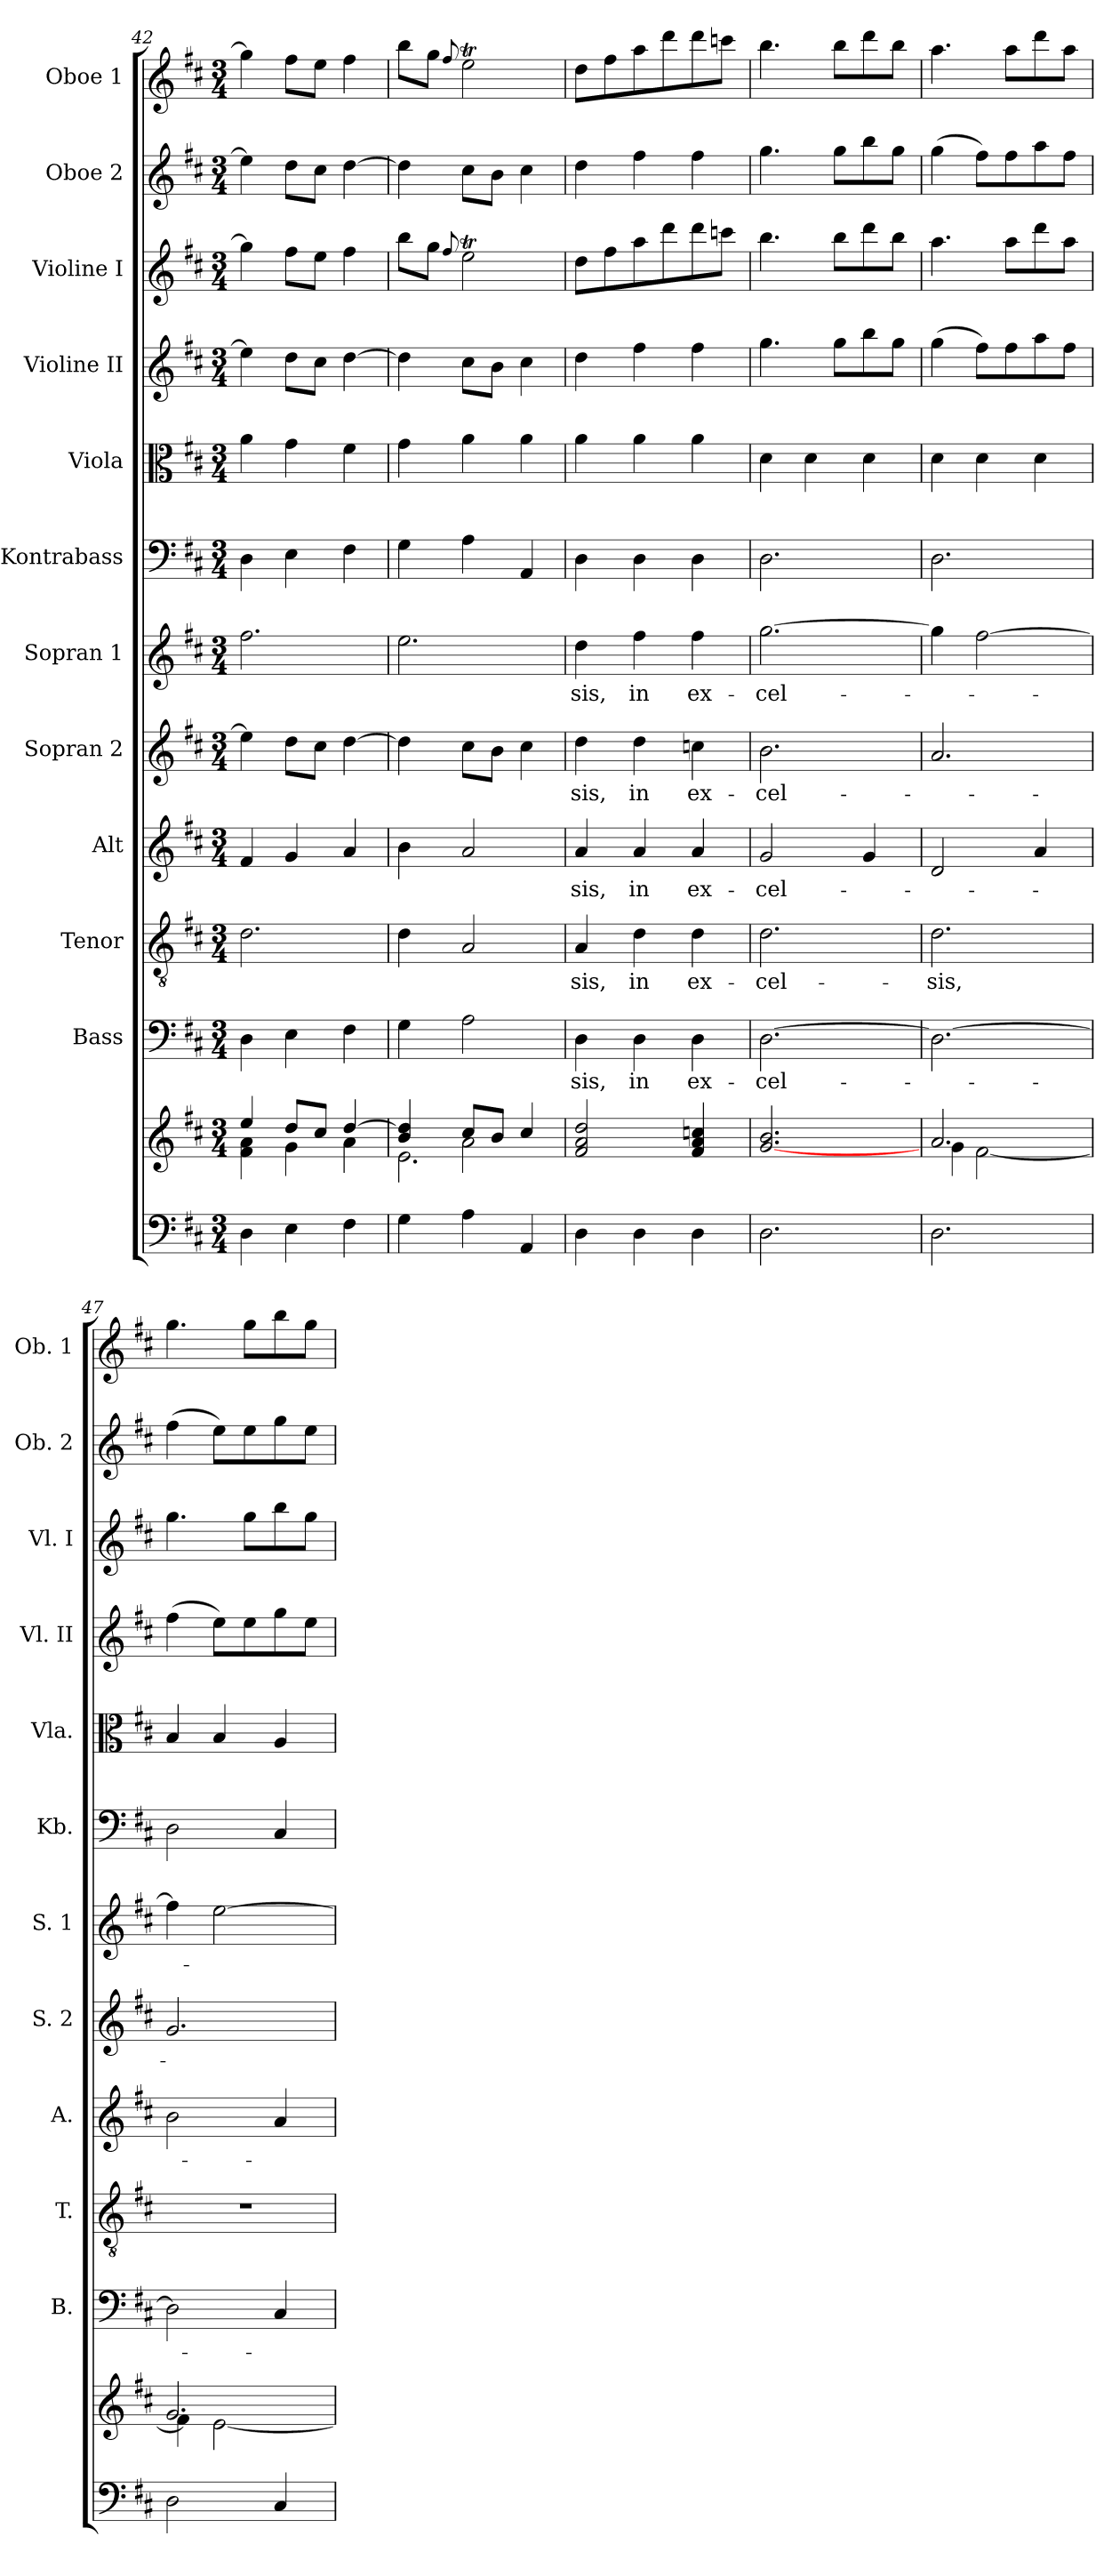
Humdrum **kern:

**kern	**kern	**kern	**text	**kern	**text	**kern	**text	**kern	**text	**kern	**text	**kern	**kern	**kern	**kern	**kern	**kern
*part12	*part12	*part11	*part11	*part10	*part10	*part9	*part9	*part8	*part8	*part7	*part7	*part6	*part5	*part4	*part3	*part2	*part1
*staff13	*staff12	*staff11	*staff11	*staff10	*staff10	*staff9	*staff9	*staff8	*staff8	*staff7	*staff7	*staff6	*staff5	*staff4	*staff3	*staff2	*staff1
*	*	*I"Bass	*	*I"Tenor	*	*I"Alt	*	*I"Sopran 2	*	*I"Sopran 1	*	*I"Kontrabass	*I"Viola	*I"Violine II	*I"Violine I	*I"Oboe 2	*I"Oboe 1
*	*	*I'B.	*	*I'T.	*	*I'A.	*	*I'S. 2	*	*I'S. 1	*	*I'Kb.	*I'Vla.	*I'Vl. II	*I'Vl. I	*I'Ob. 2	*I'Ob. 1
*clefF4	*clefG2	*clefF4	*	*clefGv2	*	*clefG2	*	*clefG2	*	*clefG2	*	*clefF4	*clefC3	*clefG2	*clefG2	*clefG2	*clefG2
*	*	*	*	*	*	*	*	*	*	*	*	*ITrd7c12	*	*	*	*	*
*k[f#c#]	*k[f#c#]	*k[f#c#]	*	*k[f#c#]	*	*k[f#c#]	*	*k[f#c#]	*	*k[f#c#]	*	*k[f#c#]	*k[f#c#]	*k[f#c#]	*k[f#c#]	*k[f#c#]	*k[f#c#]
*D:	*D:	*D:	*	*D:	*	*D:	*	*D:	*	*D:	*	*D:	*D:	*D:	*D:	*D:	*D:
*M3/4	*M3/4	*M3/4	*	*M3/4	*	*M3/4	*	*M3/4	*	*M3/4	*	*M3/4	*M3/4	*M3/4	*M3/4	*M3/4	*M3/4
=42	=42	=42	=42	=42	=42	=42	=42	=42	=42	=42	=42	=42	=42	=42	=42	=42	=42
*	*^	*	*	*	*	*	*	*	*	*	*	*	*	*	*	*	*
4D\	4ee/	4f#\ 4a\	4D\	.	2.d\	.	4f#/	.	4ee\]	.	2.ff#\	.	4DD\	4a\	4ee\]	4gg\]	4ee\]	4gg\]
4E\	8dd/L	4g\	4E\	.	.	.	4g/	.	8dd\L	.	.	.	4EE\	4g\	8dd\L	8ff#\L	8dd\L	8ff#\L
.	8cc#/J	.	.	.	.	.	.	.	8cc#\J	.	.	.	.	.	8cc#\J	8ee\J	8cc#\J	8ee\J
4F#\	[>4dd/	4a\	4F#\	.	.	.	4a/	.	[4dd\	.	.	.	4FF#\	4f#\	[4dd\	4ff#\	[4dd\	4ff#\
=43	=43	=43	=43	=43	=43	=43	=43	=43	=43	=43	=43	=43	=43	=43	=43	=43	=43	=43
*	*	*^	*	*	*	*	*	*	*	*	*	*	*	*	*	*	*	*
4G\	4b/ 4dd/]	2.e\	4ryy	4G\	.	4d\	.	4b\	.	4dd\]	.	2.ee\	.	4GG\	4g\	4dd\]	8bb\L	4dd\]	8bb\L
.	.	.	.	.	.	.	.	.	.	.	.	.	.	.	.	.	8gg\J	.	8gg\J
.	.	.	.	.	.	.	.	.	.	.	.	.	.	.	.	.	8qqff#/	.	8qqff#/
4A\	8cc#/L	.	2a\	2A\	.	2A/	.	2a/	.	8cc#\L	.	.	.	4AA\	4a\	8cc#\L	2eeT\	8cc#\L	2eeT\
.	8b/J	.	.	.	.	.	.	.	.	8b\J	.	.	.	.	.	8b\J	.	8b\J	.
4AA/	4cc#/	.	.	.	.	.	.	.	.	4cc#\	.	.	.	4AAA/	4a\	4cc#\	.	4cc#\	.
*	*v	*v	*v	*	*	*	*	*	*	*	*	*	*	*	*	*	*	*	*
=44	=44	=44	=44	=44	=44	=44	=44	=44	=44	=44	=44	=44	=44	=44	=44	=44	=44
!	!	!	!LO:LY:b	!	!LO:LY:b	!	!LO:LY:b	!	!LO:LY:b	!	!LO:LY:b	!	!	!	!	!	!
4D\	2f#/ 2a/ 2dd/	4D\	-sis,	4A/	-sis,	4a/	-sis,	4dd\	-sis,	4dd\	-sis,	4DD\	4a\	4dd\	8dd\L	4dd\	8dd\L
.	.	.	.	.	.	.	.	.	.	.	.	.	.	.	8ff#\	.	8ff#\
!	!	!	!LO:LY:b	!	!LO:LY:b	!	!LO:LY:b	!	!LO:LY:b	!	!LO:LY:b	!	!	!	!	!	!
4D\	.	4D\	in	4d\	in	4a/	in	4dd\	in	4ff#\	in	4DD\	4a\	4ff#\	8aa\	4ff#\	8aa\
.	.	.	.	.	.	.	.	.	.	.	.	.	.	.	8ddd\	.	8ddd\
!	!	!	!LO:LY:b	!	!LO:LY:b	!	!LO:LY:b	!	!LO:LY:b	!	!LO:LY:b	!	!	!	!	!	!
4D\	4f#/ 4a/ 4ccn/	4D\	ex-	4d\	ex-	4a/	ex-	4ccn\	ex-	4ff#\	ex-	4DD\	4a\	4ff#\	8ddd\	4ff#\	8ddd\
.	.	.	.	.	.	.	.	.	.	.	.	.	.	.	8cccn\J	.	8cccn\J
=45	=45	=45	=45	=45	=45	=45	=45	=45	=45	=45	=45	=45	=45	=45	=45	=45	=45
!	!	!	!LO:LY:b	!	!LO:LY:b	!	!LO:LY:b	!	!LO:LY:b	!	!LO:LY:b	!	!	!	!	!	!
2.D\	[2.g/ 2.b/	[2.D\	-cel-	2.d\	-cel-	2g/	-cel-	2.b\	-cel-	[2.gg\	-cel-	2.DD\	4d\	4.gg\	4.bb\	4.gg\	4.bb\
.	.	.	.	.	.	.	.	.	.	.	.	.	4d\	.	.	.	.
.	.	.	.	.	.	.	.	.	.	.	.	.	.	8gg\L	8bb\L	8gg\L	8bb\L
.	.	.	.	.	.	4g/	.	.	.	.	.	.	4d\	8bb\	8ddd\	8bb\	8ddd\
.	.	.	.	.	.	.	.	.	.	.	.	.	.	8gg\J	8bb\J	8gg\J	8bb\J
=46	=46	=46	=46	=46	=46	=46	=46	=46	=46	=46	=46	=46	=46	=46	=46	=46	=46
*	*^	*	*	*	*	*	*	*	*	*	*	*	*	*	*	*	*
!	!	!	!	!	!	!LO:LY:b	!	!	!	!	!	!	!	!	!	!	!	!
2.D\	2.a/	4g\	2.D\_	.	2.d\	-sis,	2d/	.	2.a/	.	4gg\]	.	2.DD\	4d\	(>4gg\	4.aa\	(>4gg\	4.aa\
.	.	[<2f#\	.	.	.	.	.	.	.	.	[2ff#\	.	.	4d\	8ff#\L)	.	8ff#\L)	.
.	.	.	.	.	.	.	.	.	.	.	.	.	.	.	8ff#\	8aa\L	8ff#\	8aa\L
.	.	.	.	.	.	.	4a/	.	.	.	.	.	.	4d\	8aa\	8ddd\	8aa\	8ddd\
.	.	.	.	.	.	.	.	.	.	.	.	.	.	.	8ff#\J	8aa\J	8ff#\J	8aa\J
=47	=47	=47	=47	=47	=47	=47	=47	=47	=47	=47	=47	=47	=47	=47	=47	=47	=47	=47
2D\	2.g/	4f#\]	2D\]	.	2.r	.	2b\	.	2.g/	.	4ff#\]	.	2DD\	4B/	(>4ff#\	4.gg\	(>4ff#\	4.gg\
.	.	[<2e\	.	.	.	.	.	.	.	.	[2ee\	.	.	4B/	8ee\L)	.	8ee\L)	.
.	.	.	.	.	.	.	.	.	.	.	.	.	.	.	8ee\	8gg\L	8ee\	8gg\L
4C#/	.	.	4C#/	.	.	.	4a/	.	.	.	.	.	4CC#/	4A/	8gg\	8bb\	8gg\	8bb\
.	.	.	.	.	.	.	.	.	.	.	.	.	.	.	8ee\J	8gg\J	8ee\J	8gg\J
*	*v	*v	*	*	*	*	*	*	*	*	*	*	*	*	*	*	*	*
=	=	=	=	=	=	=	=	=	=	=	=	=	=	=	=	=	=
*-	*-	*-	*-	*-	*-	*-	*-	*-	*-	*-	*-	*-	*-	*-	*-	*-	*-
